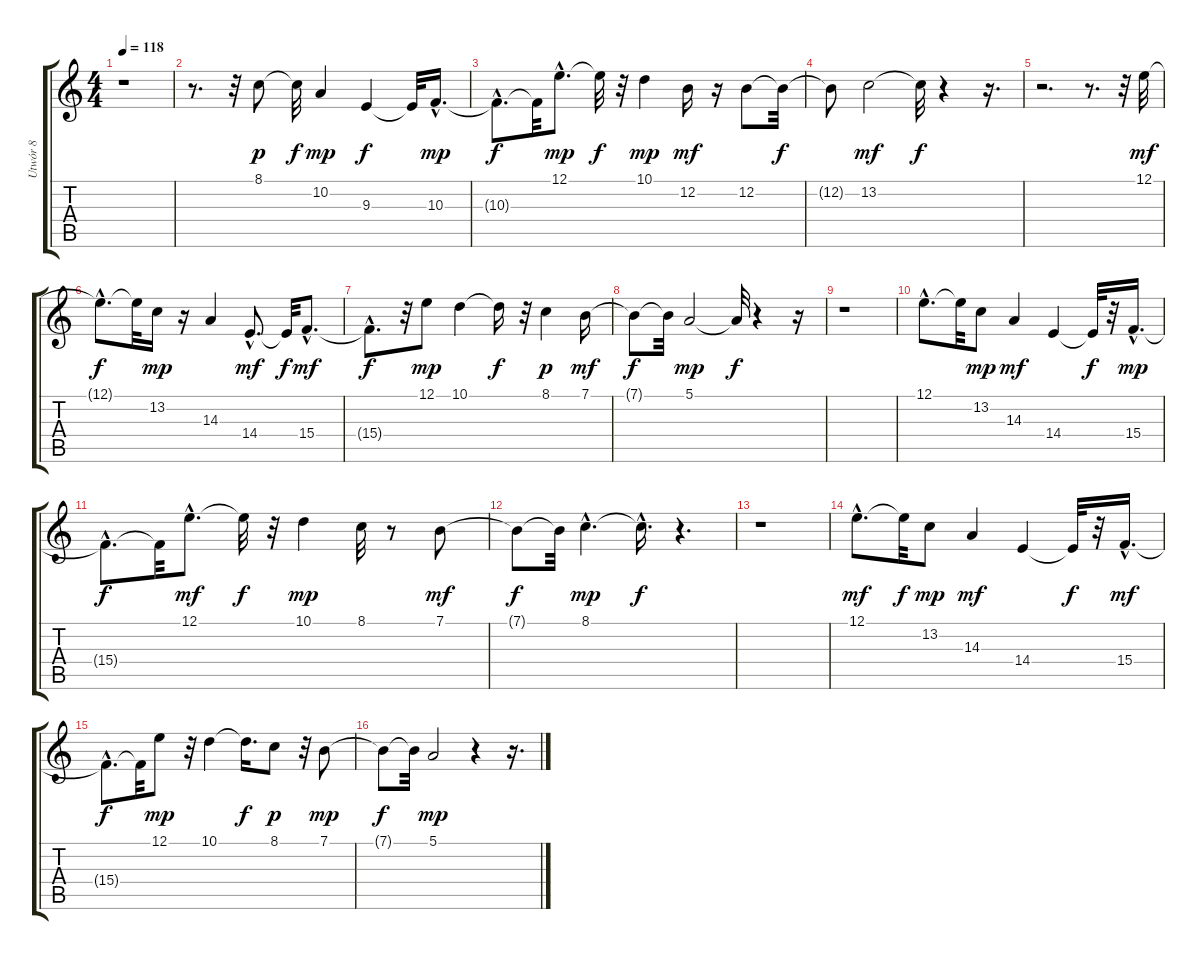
\track ("Utwór 8" "Utwór 8") {instrument stringensemble1}
\staff {score tabs}
\tuning (E4 B3 G3 D3 A2 E2) {hide}
\ts (4 4)
\tempo 118
\clef g2
\ks c
r.1{dy p} |
r.8{d} r.32 8.1.8 8.1{t}.32{dy f} 10.2.4{dy mp} 9.3.4{dy f} 9.3{t}.32 10.3{hac}.16{d dy mp} |
10.3{hac t}.8{d dy f} 10.3{t}.32 12.1{hac}.8{d dy mp} 12.1{t}.32{dy f} r.32 10.1.4{dy mp} 12.2.16{dy mf} r.16 12.2.8 12.2{t}.32{dy f} |
12.2{t}.8 13.2.2{dy mf} 13.2{t}.32{dy f} r.4 r.16{d} |
r.2{d} r.8{d} r.32 12.1.32{dy mf} |
12.1{hac t}.8{d dy f} 12.1{t}.32 13.2.16{dy mp} r.16 14.3.4 14.4{hac}.8{d dy mf} 14.4{t}.32{dy f} 15.4{hac}.8{d dy mf} |
15.4{hac t}.8{d dy f} r.32 12.1.8{dy mp} 10.1.4 10.1{t}.16{dy f} r.32 8.1.4{dy p} 7.1.16{dy mf} |
7.1{t}.8{dy f} 7.1{t}.32 5.1.2{dy mp} 5.1{t}.32{dy f} r.4 r.16 |
r.1 |
12.1{hac}.8{d} 12.1{t}.32 13.2.8{dy mp} 14.3.4{dy mf} 14.4.4 14.4{t}.32{dy f} r.32 15.4{hac}.16{d dy mp} |
15.4{hac t}.8{d dy f} 15.4{t}.32 12.1{hac}.8{d dy mf} 12.1{t}.32{dy f} r.32 10.1.4{dy mp} 8.1.32 r.8 7.1.8{dy mf} |
7.1{t}.8{dy f} 7.1{t}.32 8.1{hac}.4{d dy mp} 8.1{hac t}.16{d dy f} r.4{d} |
r.1 |
12.1{hac}.8{d dy mf} 12.1{t}.32{dy f} 13.2.8{dy mp} 14.3.4{dy mf} 14.4.4 14.4{t}.32{dy f} r.32 15.4{hac}.16{d dy mf} |
15.4{hac t}.8{d dy f} 15.4{t}.32 12.1.8{dy mp} r.32 10.1.4 10.1{t}.16{d dy f} 8.1.8{dy p} r.32 7.1.8{dy mp} |
7.1{t}.8{dy f} 7.1{t}.32 5.1.2{dy mp} r.4 r.16{d}
